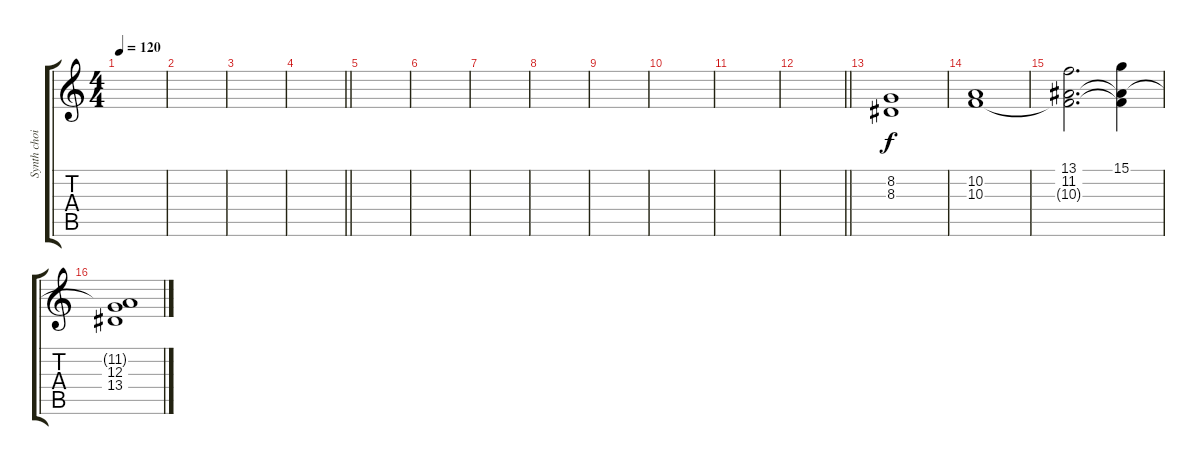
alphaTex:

\track ("Synth choir 1" "Synth choi") {instrument pad4choir}
\staff {score tabs}
\tuning (E4 B3 G3 D3 A2 E2) {hide}
\ts (4 4)
\tempo 120
\clef g2
\ks c
|
|
|
\barLineRight lightlight
|
|
|
|
|
|
|
|
\barLineRight lightlight
|
(8.2 8.3).1 |
(10.2 10.3).1 |
(13.1 11.2 10.3{t}).2{d} (15.1 11.2{t} 10.3{t}).4 |
(11.2{t} 12.3 13.4).1
